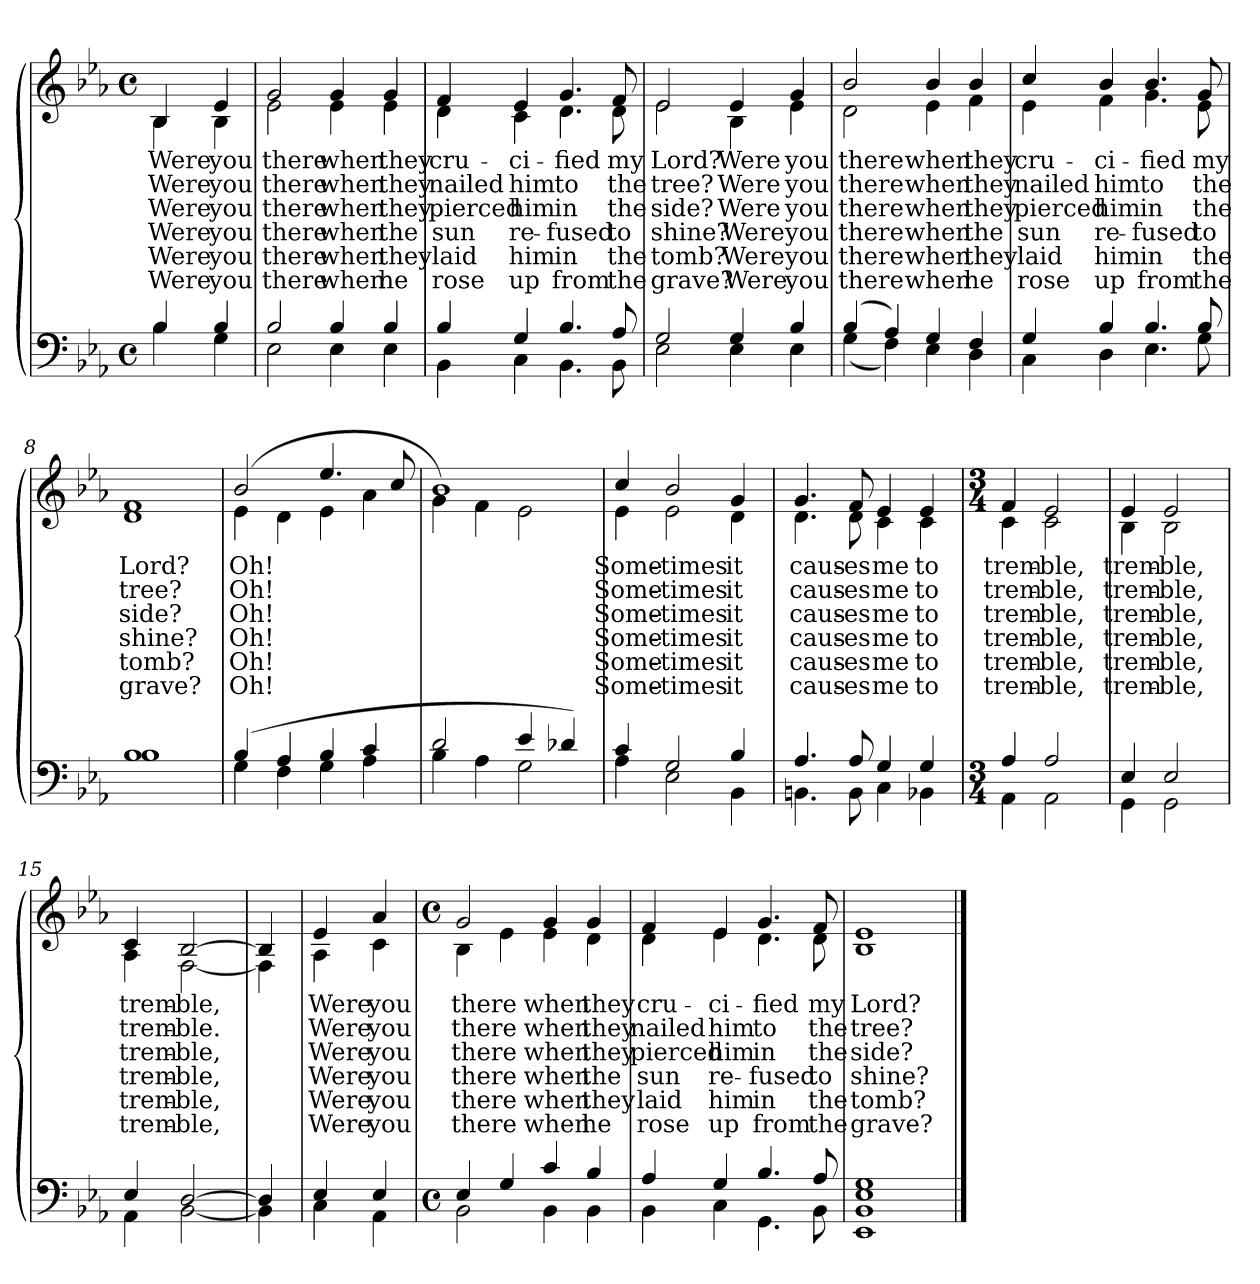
**kern	**kern	**text	**text	**text	**text	**text	**text
*part2	*part1	*part1	*part1	*part1	*part1	*part1	*part1
*staff2	*staff1	*staff1	*staff1	*staff1	*staff1	*staff1	*staff1
*clefF4	*clefG2	*	*	*	*	*	*
*k[b-e-a-]	*k[b-e-a-]	*	*	*	*	*	*
*M4/4	*M4/4	*	*	*	*	*	*
*met(c)	*met(c)	*	*	*	*	*	*
=1	=1	=1	=1	=1	=1	=1	=1
*^	*	*	*	*	*	*	*
!	!	!LO:TX:b:i:t=Verse	!	!	!	!	!	!
!	!	!	!LO:LY:b	!LO:LY:b	!LO:LY:b	!LO:LY:b	!LO:LY:b	!LO:LY:b
*	*	*^	*	*	*	*	*	*
4B-/	4B-\	4B-/	4B-\	Were	Were	Were	Were	Were	Were
!	!	!	!	!LO:LY:b	!LO:LY:b	!LO:LY:b	!LO:LY:b	!LO:LY:b	!LO:LY:b
4B-/	4G\	4e-/	4B-\	you	you	you	you	you	you
=2	=2	=2	=2	=2	=2	=2	=2	=2	=2
!	!	!	!	!LO:LY:b	!LO:LY:b	!LO:LY:b	!LO:LY:b	!LO:LY:b	!LO:LY:b
2B-/	2E-\	2g/	2e-\	there	there	there	there	there	there
!	!	!	!	!LO:LY:b	!LO:LY:b	!LO:LY:b	!LO:LY:b	!LO:LY:b	!LO:LY:b
4B-/	4E-\	4g/	4e-\	when	when	when	when	when	when
!	!	!	!	!LO:LY:b	!LO:LY:b	!LO:LY:b	!LO:LY:b	!LO:LY:b	!LO:LY:b
4B-/	4E-\	4g/	4e-\	they	they	they	the	they	he
=3	=3	=3	=3	=3	=3	=3	=3	=3	=3
!	!	!	!	!LO:LY:b	!LO:LY:b	!LO:LY:b	!LO:LY:b	!LO:LY:b	!LO:LY:b
4B-/	4BB-\	4f/	4d\	cru-	nailed	pierced	sun	laid	rose
!	!	!	!	!LO:LY:b	!LO:LY:b	!LO:LY:b	!LO:LY:b	!LO:LY:b	!LO:LY:b
4G/	4C\	4e-/	4c\	-ci-	him	him	re-	him	up
!	!	!	!	!LO:LY:b	!LO:LY:b	!LO:LY:b	!LO:LY:b	!LO:LY:b	!LO:LY:b
4.B-/	4.BB-\	4.g/	4.d\	-fied	to	in	-fused	in	from
!	!	!	!	!LO:LY:b	!LO:LY:b	!LO:LY:b	!LO:LY:b	!LO:LY:b	!LO:LY:b
8A-/	8BB-\	8f/	8d\	my	the	the	to	the	the
=4	=4	=4	=4	=4	=4	=4	=4	=4	=4
!	!	!	!	!LO:LY:b	!LO:LY:b	!LO:LY:b	!LO:LY:b	!LO:LY:b	!LO:LY:b
2G/	2E-\	2e-/	2e-\	Lord?	tree?	side?	shine?	tomb?	grave?
!!LO:LB:g=z	!!
=5-	=5-	=5-	=5-	=5-	=5-	=5-	=5-	=5-	=5-
!	!	!	!	!LO:LY:b	!LO:LY:b	!LO:LY:b	!LO:LY:b	!LO:LY:b	!LO:LY:b
4G/	4E-\	4e-/	4B-\	Were	Were	Were	Were	Were	Were
!	!	!	!	!LO:LY:b	!LO:LY:b	!LO:LY:b	!LO:LY:b	!LO:LY:b	!LO:LY:b
4B-/	4E-\	4g/	4e-\	you	you	you	you	you	you
=6	=6	=6	=6	=6	=6	=6	=6	=6	=6
!	!	!	!	!LO:LY:b	!LO:LY:b	!LO:LY:b	!LO:LY:b	!LO:LY:b	!LO:LY:b
(>4B-/	(<4G\	2b-/	2d\	there	there	there	there	there	there
4A-/)	4F\)	.	.	.	.	.	.	.	.
!	!	!	!	!LO:LY:b	!LO:LY:b	!LO:LY:b	!LO:LY:b	!LO:LY:b	!LO:LY:b
4G/	4E-\	4b-/	4e-\	when	when	when	when	when	when
!	!	!	!	!LO:LY:b	!LO:LY:b	!LO:LY:b	!LO:LY:b	!LO:LY:b	!LO:LY:b
4F/	4D\	4b-/	4f\	they	they	they	the	they	he
=7	=7	=7	=7	=7	=7	=7	=7	=7	=7
!	!	!	!	!LO:LY:b	!LO:LY:b	!LO:LY:b	!LO:LY:b	!LO:LY:b	!LO:LY:b
4G/	4C\	4cc/	4e-\	cru-	nailed	pierced	sun	laid	rose
!	!	!	!	!LO:LY:b	!LO:LY:b	!LO:LY:b	!LO:LY:b	!LO:LY:b	!LO:LY:b
4B-/	4D\	4b-/	4f\	-ci-	him	him	re-	him	up
!	!	!	!	!LO:LY:b	!LO:LY:b	!LO:LY:b	!LO:LY:b	!LO:LY:b	!LO:LY:b
4.B-/	4.E-\	4.b-/	4.g\	-fied	to	in	-fused	in	from
!	!	!	!	!LO:LY:b	!LO:LY:b	!LO:LY:b	!LO:LY:b	!LO:LY:b	!LO:LY:b
8B-/	8G\	8g/	8e-\	my	the	the	to	the	the
=8	=8	=8	=8	=8	=8	=8	=8	=8	=8
!	!	!	!	!LO:LY:b	!LO:LY:b	!LO:LY:b	!LO:LY:b	!LO:LY:b	!LO:LY:b
1B-	1B-	1f	1d	Lord?	tree?	side?	shine?	tomb?	grave?
!!LO:LB:g=z	!!
=9	=9	=9	=9	=9	=9	=9	=9	=9	=9
!	!	!	!	!LO:LY:b	!LO:LY:b	!LO:LY:b	!LO:LY:b	!LO:LY:b	!LO:LY:b
(>4B-/	4G\	(>2b-/	4e-\	Oh!	Oh!	Oh!	Oh!	Oh!	Oh!
4A-/	4F\	.	4d\	.	.	.	.	.	.
4B-/	4G\	4.ee-/	4e-\	.	.	.	.	.	.
4c/	4A-\	.	4a-\	.	.	.	.	.	.
.	.	8cc/	.	.	.	.	.	.	.
=10	=10	=10	=10	=10	=10	=10	=10	=10	=10
2d/	4B-\	1b-)	4g\	.	.	.	.	.	.
.	4A-\	.	4f\	.	.	.	.	.	.
4e-/	2G\	.	2e-\	.	.	.	.	.	.
4d-X/)	.	.	.	.	.	.	.	.	.
=11	=11	=11	=11	=11	=11	=11	=11	=11	=11
!	!	!	!	!LO:LY:b	!LO:LY:b	!LO:LY:b	!LO:LY:b	!LO:LY:b	!LO:LY:b
4c/	4A-\	4cc/	4e-\	Some-	Some-	Some-	Some-	Some-	Some-
!	!	!	!	!LO:LY:b	!LO:LY:b	!LO:LY:b	!LO:LY:b	!LO:LY:b	!LO:LY:b
2G/	2E-\	2b-/	2e-\	-times	-times	-times	-times	-times	-times
!	!	!	!	!LO:LY:b	!LO:LY:b	!LO:LY:b	!LO:LY:b	!LO:LY:b	!LO:LY:b
4B-/	4BB-\	4g/	4d\	it	it	it	it	it	it
=12	=12	=12	=12	=12	=12	=12	=12	=12	=12
!	!	!	!	!LO:LY:b	!LO:LY:b	!LO:LY:b	!LO:LY:b	!LO:LY:b	!LO:LY:b
4.A-/	4.BBn\	4.g/	4.d\	caus-	caus-	caus-	caus-	caus-	caus-
!	!	!	!	!LO:LY:b	!LO:LY:b	!LO:LY:b	!LO:LY:b	!LO:LY:b	!LO:LY:b
8A-/	8BB\	8f/	8d\	-es	-es	-es	-es	-es	-es
!	!	!	!	!LO:LY:b	!LO:LY:b	!LO:LY:b	!LO:LY:b	!LO:LY:b	!LO:LY:b
4G/	4C\	4e-/	4c\	me	me	me	me	me	me
!	!	!	!	!LO:LY:b	!LO:LY:b	!LO:LY:b	!LO:LY:b	!LO:LY:b	!LO:LY:b
4G/	4BB-X\	4e-/	4c\	to	to	to	to	to	to
=13	=13	=13	=13	=13	=13	=13	=13	=13	=13
*M3/4	*	*M3/4	*	*	*	*	*	*	*
!	!	!	!	!LO:LY:b	!LO:LY:b	!LO:LY:b	!LO:LY:b	!LO:LY:b	!LO:LY:b
4A-/	4AA-\	4f/	4c\	trem-	trem-	trem-	trem-	trem-	trem-
!	!	!	!	!LO:LY:b	!LO:LY:b	!LO:LY:b	!LO:LY:b	!LO:LY:b	!LO:LY:b
2A-/	2AA-\	2e-/	2c\	-ble,	-ble,	-ble,	-ble,	-ble,	-ble,
=14	=14	=14	=14	=14	=14	=14	=14	=14	=14
!	!	!	!	!LO:LY:b	!LO:LY:b	!LO:LY:b	!LO:LY:b	!LO:LY:b	!LO:LY:b
4E-/	4GG\	4e-/	4B-\	trem-	trem-	trem-	trem-	trem-	trem-
!	!	!	!	!LO:LY:b	!LO:LY:b	!LO:LY:b	!LO:LY:b	!LO:LY:b	!LO:LY:b
2E-/	2GG\	2e-/	2B-\	-ble,	-ble,	-ble,	-ble,	-ble,	-ble,
=15	=15	=15	=15	=15	=15	=15	=15	=15	=15
!	!	!	!	!LO:LY:b	!LO:LY:b	!LO:LY:b	!LO:LY:b	!LO:LY:b	!LO:LY:b
4E-/	4AA-\	4c/	4A-\	trem-	trem-	trem-	trem-	trem-	trem-
!	!	!	!	!LO:LY:b	!LO:LY:b	!LO:LY:b	!LO:LY:b	!LO:LY:b	!LO:LY:b
[2D/	[2BB-\	[2B-/	[2F\	-ble,	-ble.	-ble,	-ble,	-ble,	-ble,
=16	=16	=16	=16	=16	=16	=16	=16	=16	=16
4D/]	4BB-\]	4B-/]	4F\]	.	.	.	.	.	.
!!LO:LB:g=z	!!
=17	=17	=17	=17	=17	=17	=17	=17	=17	=17
!	!	!	!	!LO:LY:b	!LO:LY:b	!LO:LY:b	!LO:LY:b	!LO:LY:b	!LO:LY:b
4E-/	4C\	4e-/	4A-\	Were	Were	Were	Were	Were	Were
!	!	!	!	!LO:LY:b	!LO:LY:b	!LO:LY:b	!LO:LY:b	!LO:LY:b	!LO:LY:b
4E-/	4AA-\	4a-/	4c\	you	you	you	you	you	you
=18	=18	=18	=18	=18	=18	=18	=18	=18	=18
*M4/4	*	*M4/4	*	*	*	*	*	*	*
*met(c)	*	*met(c)	*	*	*	*	*	*	*
!	!	!	!	!LO:LY:b	!LO:LY:b	!LO:LY:b	!LO:LY:b	!LO:LY:b	!LO:LY:b
4E-/	2BB-\	2g/	4B-\	there	there	there	there	there	there
4G/	.	.	4e-\	.	.	.	.	.	.
!	!	!	!	!LO:LY:b	!LO:LY:b	!LO:LY:b	!LO:LY:b	!LO:LY:b	!LO:LY:b
4c/	4BB-\	4g/	4e-\	when	when	when	when	when	when
!	!	!	!	!LO:LY:b	!LO:LY:b	!LO:LY:b	!LO:LY:b	!LO:LY:b	!LO:LY:b
4B-/	4BB-\	4g/	4d\	they	they	they	the	they	he
=19	=19	=19	=19	=19	=19	=19	=19	=19	=19
!	!	!	!	!LO:LY:b	!LO:LY:b	!LO:LY:b	!LO:LY:b	!LO:LY:b	!LO:LY:b
4A-/	4BB-\	4f/	4d\	cru-	nailed	pierced	sun	laid	rose
!	!	!	!	!LO:LY:b	!LO:LY:b	!LO:LY:b	!LO:LY:b	!LO:LY:b	!LO:LY:b
4G/	4C\	4e-/	4e-\	-ci-	him	him	re-	him	up
!	!	!	!	!LO:LY:b	!LO:LY:b	!LO:LY:b	!LO:LY:b	!LO:LY:b	!LO:LY:b
4.B-/	4.GG\	4.g/	4.d\	-fied	to	in	-fused	in	from
!	!	!	!	!LO:LY:b	!LO:LY:b	!LO:LY:b	!LO:LY:b	!LO:LY:b	!LO:LY:b
8A-/	8BB-\	8f/	8d\	my	the	the	to	the	the
=20	=20	=20	=20	=20	=20	=20	=20	=20	=20
!	!	!	!	!LO:LY:b	!LO:LY:b	!LO:LY:b	!LO:LY:b	!LO:LY:b	!LO:LY:b
1G	1EE-! 1BB-! 1E-	1e-	1B-	Lord?	tree?	side?	shine?	tomb?	grave?
*v	*v	*	*	*	*	*	*	*	*
*	*v	*v	*	*	*	*	*	*
==	==	==	==	==	==	==	==
*-	*-	*-	*-	*-	*-	*-	*-
